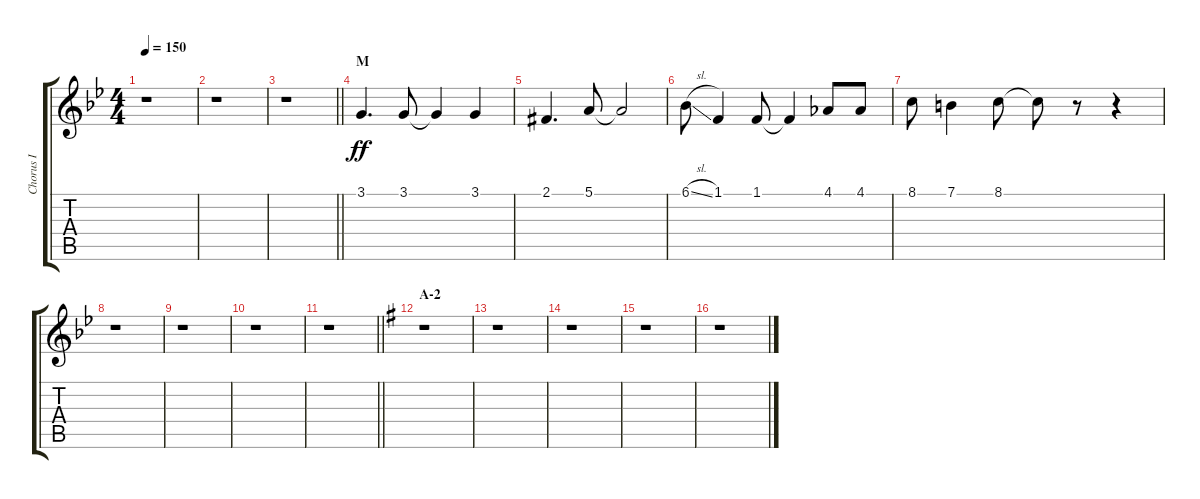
\track ("Chorus I" "Chorus I") {instrument voiceoohs}
\staff {score tabs}
\tuning (E4 B3 G3 D3 A2 E2) {hide}
\ts (4 4)
\tempo 150
\clef g2
\ks bb
r.1{dy ff} |
r.1 |
\barLineRight lightlight
r.1 |
\section ("" "M")
3.1.4{d} 3.1.8 3.1{t}.4 3.1.4 |
2.1{acc #}.4{d} 5.1.8 5.1{t}.2 |
6.1{sl}.8 1.1.4 1.1.8 1.1{t}.4 4.1.8 4.1.8 |
8.1.8 7.1.4 8.1.8 8.1{t}.8 r.8 r.4 |
r.1 |
r.1 |
r.1 |
\barLineRight lightlight
r.1 |
\section ("" "A-2")
\ks g
r.1 |
r.1 |
r.1 |
r.1 |
r.1
